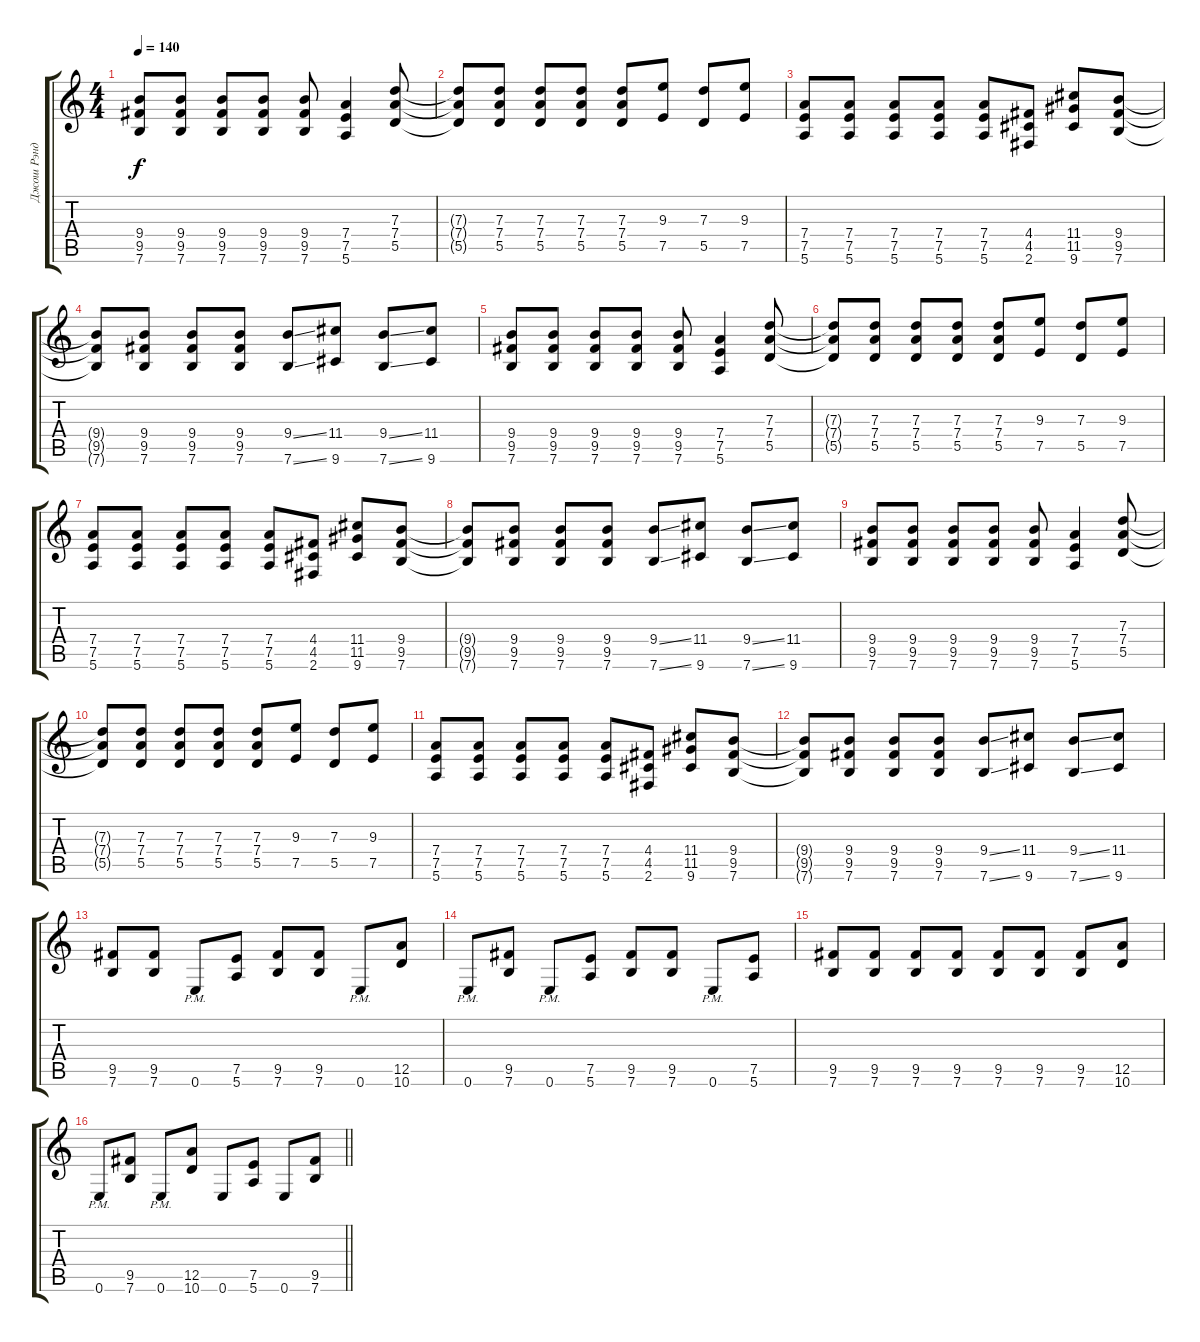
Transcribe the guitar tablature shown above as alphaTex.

\track ("Джош Рэнд (дисторшн)" "Джош Рэнд ") {instrument distortionguitar}
\staff {score tabs}
\tuning (E4 B3 G3 D3 A2 E2) {hide}
\ts (4 4)
\tempo 140
\clef g2
\ks c
(9.4 9.5 7.6).8{dy f} (9.4 9.5 7.6).8 (9.4 9.5 7.6).8 (9.4 9.5 7.6).8 (9.4 9.5 7.6).8 (7.4 7.5 5.6).4 (7.3 7.4 5.5).8 |
(7.3{t} 7.4{t} 5.5{t}).8 (7.3 7.4 5.5).8 (7.3 7.4 5.5).8 (7.3 7.4 5.5).8 (7.3 7.4 5.5).8 (9.3 7.5).8 (7.3 5.5).8 (9.3 7.5).8 |
(7.4 7.5 5.6).8 (7.4 7.5 5.6).8 (7.4 7.5 5.6).8 (7.4 7.5 5.6).8 (7.4 7.5 5.6).8 (4.4 4.5 2.6).8 (11.4 11.5 9.6).8 (9.4 9.5 7.6).8 |
(9.4{t} 9.5{t} 7.6{t}).8 (9.4 9.5 7.6).8 (9.4 9.5 7.6).8 (9.4 9.5 7.6).8 (9.4{ss} 7.6{ss}).8 (11.4 9.6).8 (9.4{ss} 7.6{ss}).8 (11.4 9.6).8 |
(9.4 9.5 7.6).8 (9.4 9.5 7.6).8 (9.4 9.5 7.6).8 (9.4 9.5 7.6).8 (9.4 9.5 7.6).8 (7.4 7.5 5.6).4 (7.3 7.4 5.5).8 |
(7.3{t} 7.4{t} 5.5{t}).8 (7.3 7.4 5.5).8 (7.3 7.4 5.5).8 (7.3 7.4 5.5).8 (7.3 7.4 5.5).8 (9.3 7.5).8 (7.3 5.5).8 (9.3 7.5).8 |
(7.4 7.5 5.6).8 (7.4 7.5 5.6).8 (7.4 7.5 5.6).8 (7.4 7.5 5.6).8 (7.4 7.5 5.6).8 (4.4 4.5 2.6).8 (11.4 11.5 9.6).8 (9.4 9.5 7.6).8 |
(9.4{t} 9.5{t} 7.6{t}).8 (9.4 9.5 7.6).8 (9.4 9.5 7.6).8 (9.4 9.5 7.6).8 (9.4{ss} 7.6{ss}).8 (11.4 9.6).8 (9.4{ss} 7.6{ss}).8 (11.4 9.6).8 |
(9.4 9.5 7.6).8 (9.4 9.5 7.6).8 (9.4 9.5 7.6).8 (9.4 9.5 7.6).8 (9.4 9.5 7.6).8 (7.4 7.5 5.6).4 (7.3 7.4 5.5).8 |
(7.3{t} 7.4{t} 5.5{t}).8 (7.3 7.4 5.5).8 (7.3 7.4 5.5).8 (7.3 7.4 5.5).8 (7.3 7.4 5.5).8 (9.3 7.5).8 (7.3 5.5).8 (9.3 7.5).8 |
(7.4 7.5 5.6).8 (7.4 7.5 5.6).8 (7.4 7.5 5.6).8 (7.4 7.5 5.6).8 (7.4 7.5 5.6).8 (4.4 4.5 2.6).8 (11.4 11.5 9.6).8 (9.4 9.5 7.6).8 |
(9.4{t} 9.5{t} 7.6{t}).8 (9.4 9.5 7.6).8 (9.4 9.5 7.6).8 (9.4 9.5 7.6).8 (9.4{ss} 7.6{ss}).8 (11.4 9.6).8 (9.4{ss} 7.6{ss}).8 (11.4 9.6).8 |
(9.5 7.6).8 (9.5 7.6).8 0.6{pm}.8 (7.5 5.6).8 (9.5 7.6).8 (9.5 7.6).8 0.6{pm}.8 (12.5 10.6).8 |
0.6{pm}.8 (9.5 7.6).8 0.6{pm}.8 (7.5 5.6).8 (9.5 7.6).8 (9.5 7.6).8 0.6{pm}.8 (7.5 5.6).8 |
(9.5 7.6).8 (9.5 7.6).8 (9.5 7.6).8 (9.5 7.6).8 (9.5 7.6).8 (9.5 7.6).8 (9.5 7.6).8 (12.5 10.6).8 |
\barLineRight lightlight
0.6{pm}.8 (9.5 7.6).8 0.6{pm}.8 (12.5 10.6).8 0.6.8 (7.5 5.6).8 0.6.8 (9.5 7.6).8
